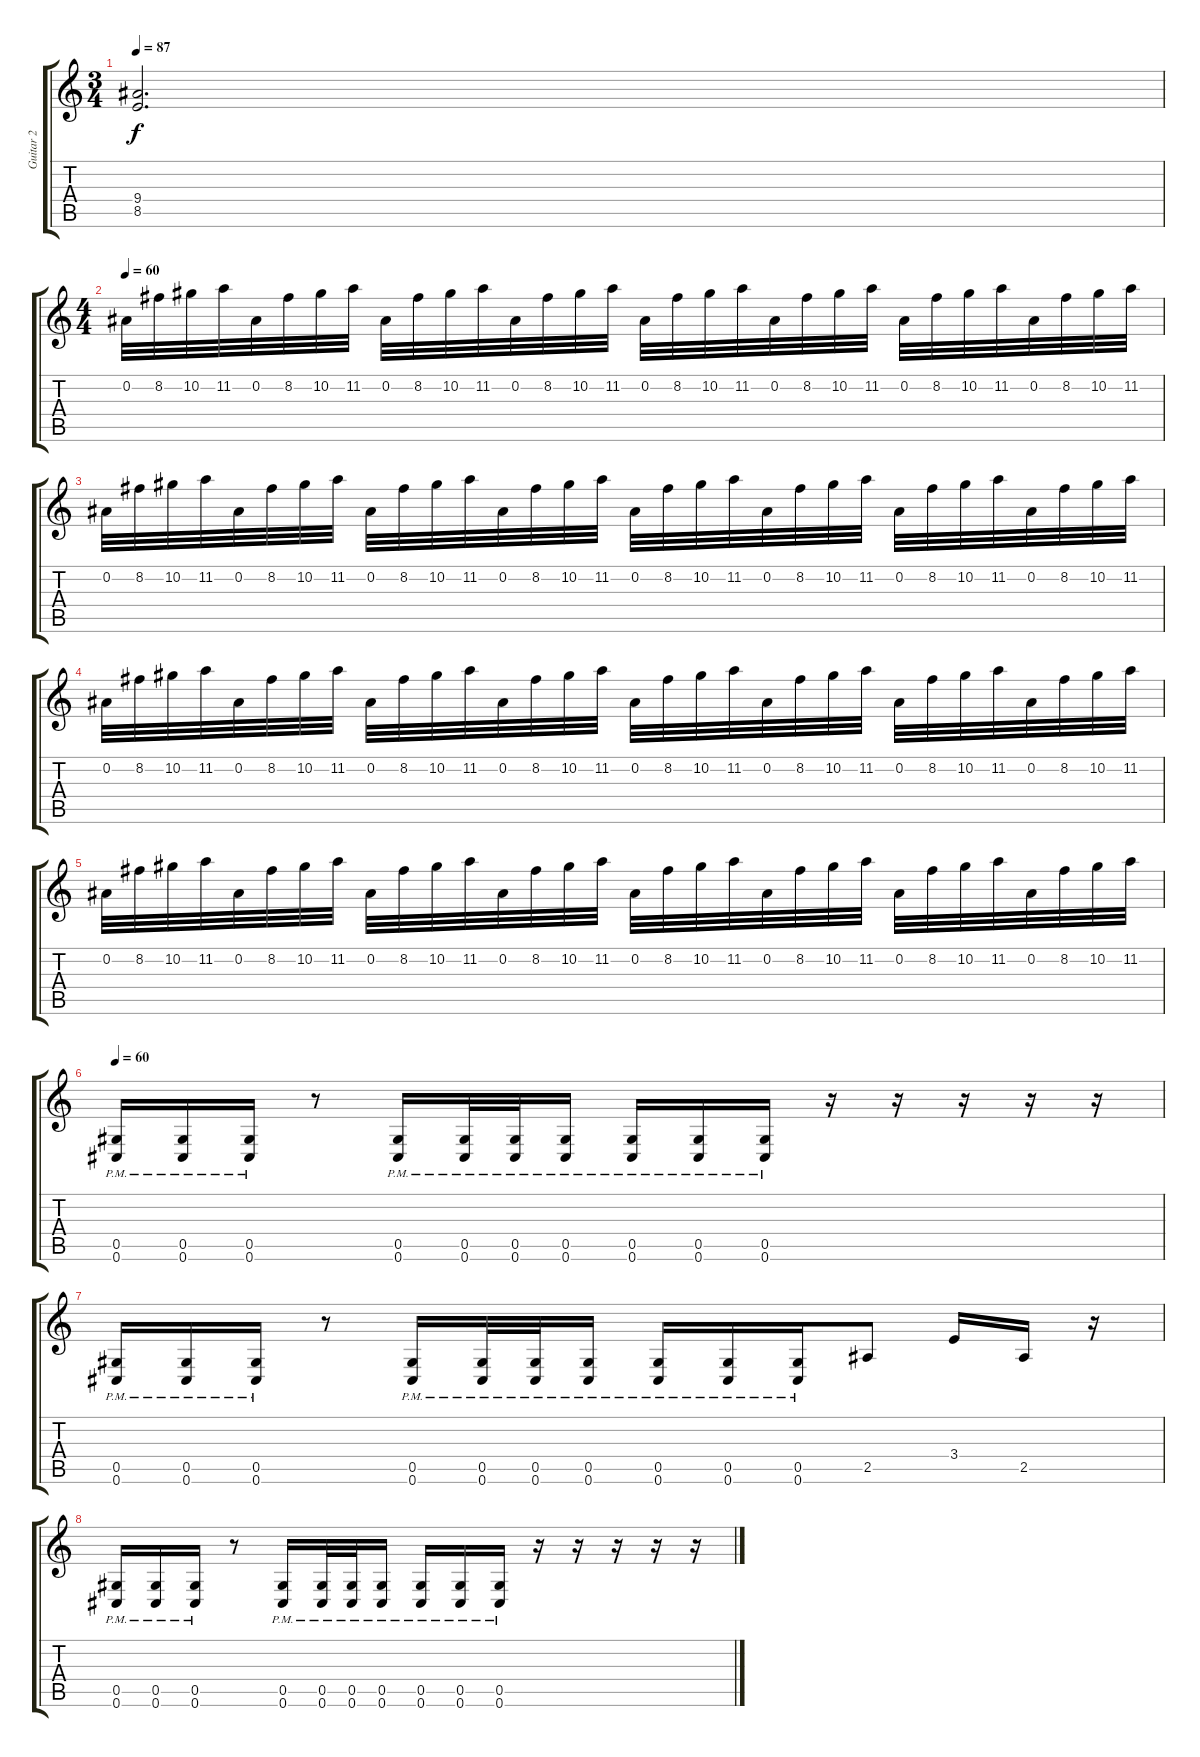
\track ("Guitar 2" "Guitar 2") {instrument overdrivenguitar}
\staff {score tabs}
\tuning (Eb4 Bb3 Gb3 Db3 Ab2 Db2) {hide}
\ts (3 4)
\tempo 87
\clef g2
\ks c
(9.4{t} 8.5{t}).2{d dy f} |
\ts (4 4)
\tempo 60
0.2.32{volume 7} 8.2.32 10.2.32 11.2.32 0.2.32 8.2.32 10.2.32 11.2.32 0.2.32 8.2.32 10.2.32 11.2.32 0.2.32 8.2.32 10.2.32 11.2.32 0.2.32 8.2.32 10.2.32 11.2.32 0.2.32 8.2.32 10.2.32 11.2.32 0.2.32 8.2.32 10.2.32 11.2.32 0.2.32 8.2.32 10.2.32 11.2.32 |
0.2.32 8.2.32 10.2.32 11.2.32 0.2.32 8.2.32 10.2.32 11.2.32 0.2.32 8.2.32 10.2.32 11.2.32 0.2.32 8.2.32 10.2.32 11.2.32 0.2.32 8.2.32 10.2.32 11.2.32 0.2.32 8.2.32 10.2.32 11.2.32 0.2.32 8.2.32 10.2.32 11.2.32 0.2.32 8.2.32 10.2.32 11.2.32 |
0.2.32 8.2.32 10.2.32 11.2.32 0.2.32 8.2.32 10.2.32 11.2.32 0.2.32 8.2.32 10.2.32 11.2.32 0.2.32 8.2.32 10.2.32 11.2.32 0.2.32 8.2.32 10.2.32 11.2.32 0.2.32 8.2.32 10.2.32 11.2.32 0.2.32 8.2.32 10.2.32 11.2.32 0.2.32 8.2.32 10.2.32 11.2.32 |
0.2.32 8.2.32 10.2.32 11.2.32 0.2.32 8.2.32 10.2.32 11.2.32 0.2.32 8.2.32 10.2.32 11.2.32 0.2.32 8.2.32 10.2.32 11.2.32 0.2.32 8.2.32 10.2.32 11.2.32 0.2.32 8.2.32 10.2.32 11.2.32 0.2.32 8.2.32 10.2.32 11.2.32 0.2.32 8.2.32 10.2.32 11.2.32 |
\tempo 60
(0.5{pm} 0.6{pm}).16{volume 14} (0.5{pm} 0.6{pm}).16 (0.5{pm} 0.6{pm}).16 r.8 (0.5{pm} 0.6{pm}).16 (0.5{pm} 0.6{pm}).32 (0.5{pm} 0.6{pm}).32 (0.5{pm} 0.6{pm}).16 (0.5{pm} 0.6{pm}).16 (0.5{pm} 0.6{pm}).16 (0.5{pm} 0.6{pm}).16 r.16 r.16 r.16 r.16 r.16 |
(0.5{pm} 0.6{pm}).16 (0.5{pm} 0.6{pm}).16 (0.5{pm} 0.6{pm}).16 r.8 (0.5{pm} 0.6{pm}).16 (0.5{pm} 0.6{pm}).32 (0.5{pm} 0.6{pm}).32 (0.5{pm} 0.6{pm}).16 (0.5{pm} 0.6{pm}).16 (0.5{pm} 0.6{pm}).16 (0.5{pm} 0.6{pm}).16 2.5.8 3.4.16 2.5.16 r.16 |
(0.5{pm} 0.6{pm}).16 (0.5{pm} 0.6{pm}).16 (0.5{pm} 0.6{pm}).16 r.8 (0.5{pm} 0.6{pm}).16 (0.5{pm} 0.6{pm}).32 (0.5{pm} 0.6{pm}).32 (0.5{pm} 0.6{pm}).16 (0.5{pm} 0.6{pm}).16 (0.5{pm} 0.6{pm}).16 (0.5{pm} 0.6{pm}).16 r.16 r.16 r.16 r.16 r.16
